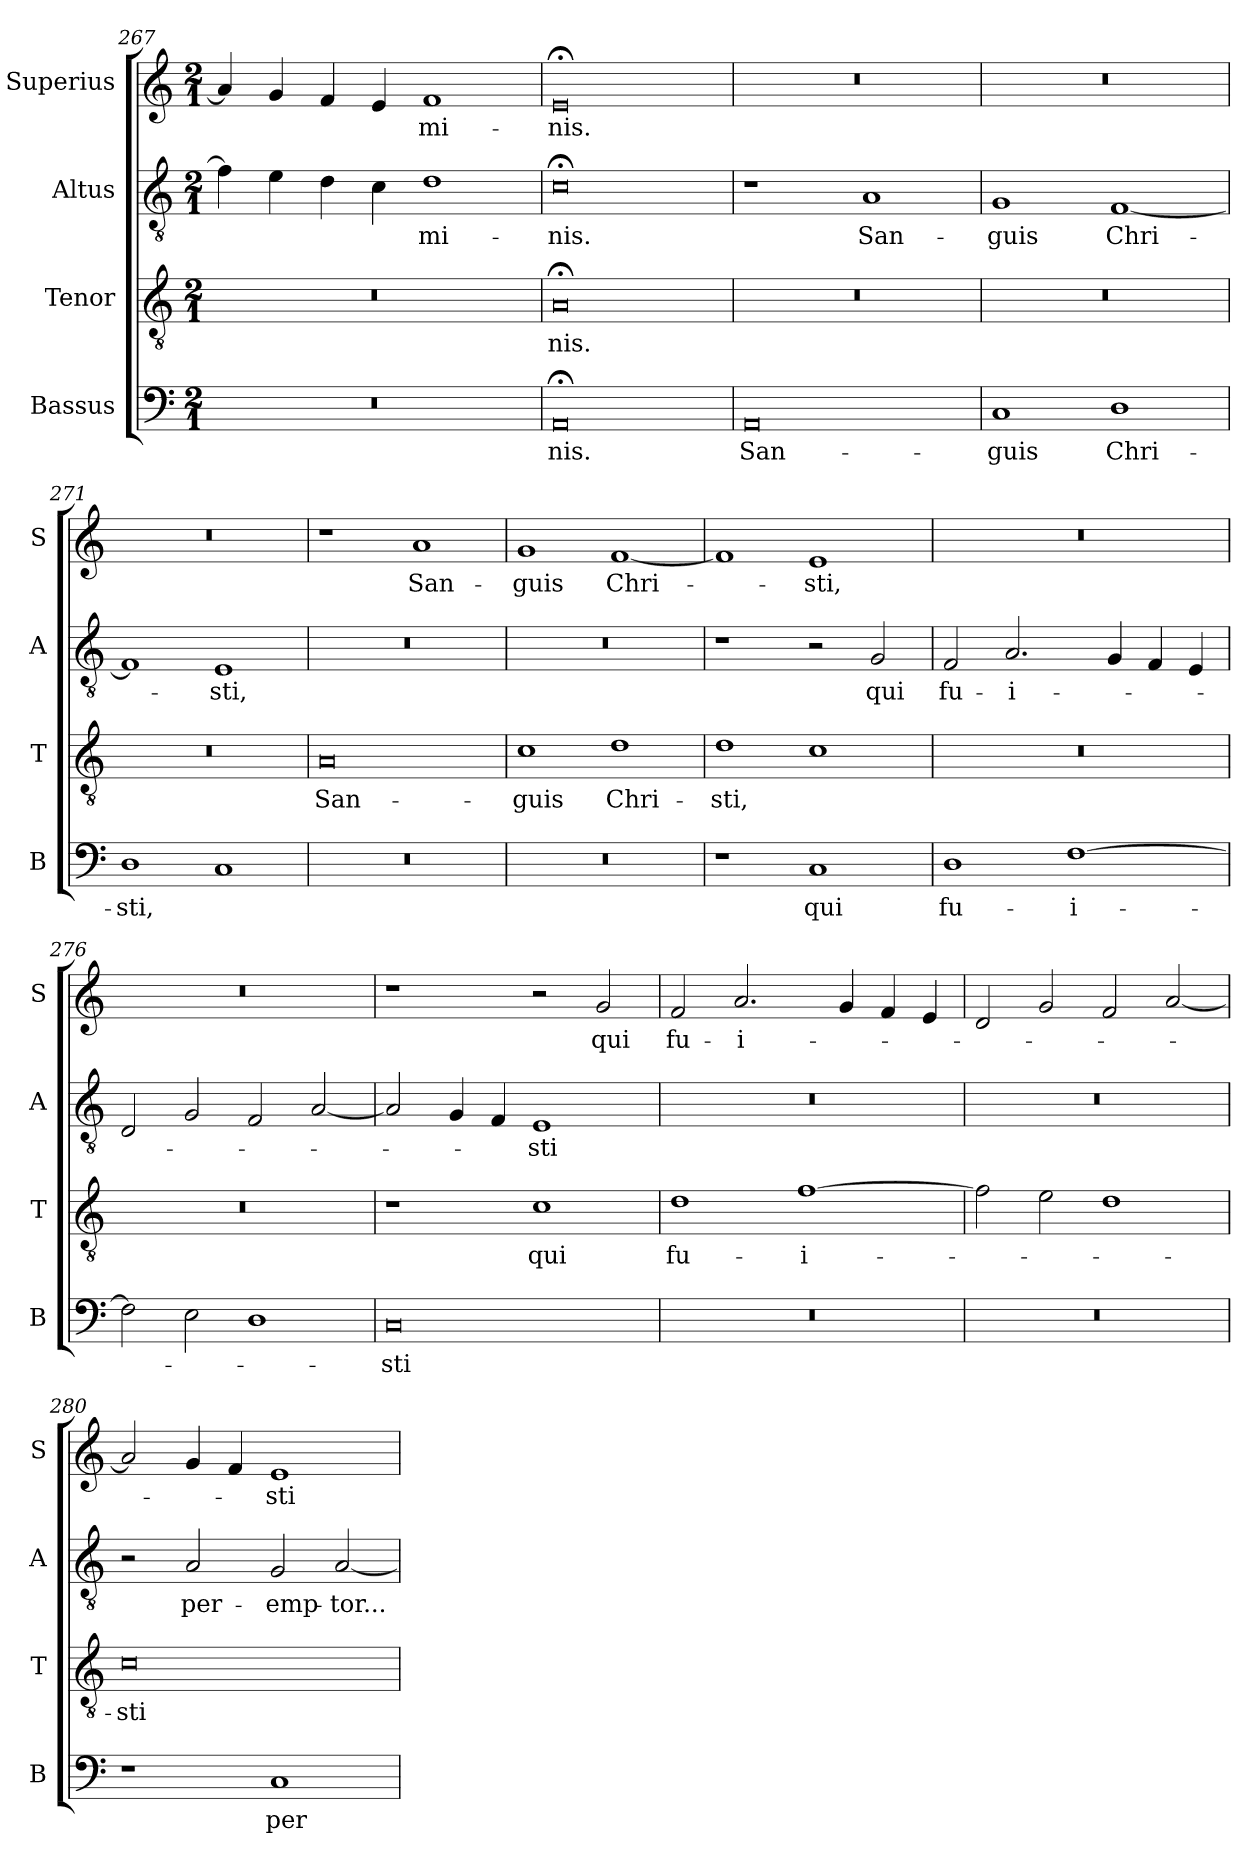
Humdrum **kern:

**kern	**text	**kern	**text	**kern	**text	**kern	**text
*part4	*part4	*part3	*part3	*part2	*part2	*part1	*part1
*staff4	*staff4	*staff3	*staff3	*staff2	*staff2	*staff1	*staff1
*I"Bassus	*	*I"Tenor	*	*I"Altus	*	*I"Superius	*
*I'B	*	*I'T	*	*I'A	*	*I'S	*
*clefF4	*	*clefGv2	*	*clefGv2	*	*clefG2	*
*k[]	*	*k[]	*	*k[]	*	*k[]	*
*M2/1	*	*M2/1	*	*M2/1	*	*M2/1	*
=267	=267	=267	=267	=267	=267	=267	=267
0r	.	0r	.	4f\]	.	4a/]	.
.	.	.	.	4e\	.	4g/	.
.	.	.	.	4d\	.	4f/	.
.	.	.	.	4c\	.	4e/	.
.	.	.	.	1d	-mi-	1f	-mi-
=268	=268	=268	=268	=268	=268	=268	=268
0AA;<	-nis.	0A;<	-nis.	0c;<	-nis.	0e;<	-nis.
=269	=269	=269	=269	=269	=269	=269	=269
0AA	San-	0r	.	1r	.	0r	.
.	.	.	.	1A	San-	.	.
=270	=270	=270	=270	=270	=270	=270	=270
1C	-guis	0r	.	1G	-guis	0r	.
1D	Chri-	.	.	[1F	Chri-	.	.
=271	=271	=271	=271	=271	=271	=271	=271
1D	-sti,	0r	.	1F]	.	0r	.
1C	.	.	.	1E	-sti,	.	.
=272	=272	=272	=272	=272	=272	=272	=272
0r	.	0A	San-	0r	.	1r	.
.	.	.	.	.	.	1a	San-
=273	=273	=273	=273	=273	=273	=273	=273
0r	.	1c	-guis	0r	.	1g	-guis
.	.	1d	Chri-	.	.	[1f	Chri-
=274	=274	=274	=274	=274	=274	=274	=274
1r	.	1d	-sti,	1r	.	1f]	.
1C	qui	1c	.	2r	.	1e	-sti,
.	.	.	.	2G/	qui	.	.
=275	=275	=275	=275	=275	=275	=275	=275
1D	fu-	0r	.	2F/	fu-	0r	.
.	.	.	.	2.A/	-i-	.	.
[1F	-i-	.	.	.	.	.	.
.	.	.	.	4G/	.	.	.
.	.	.	.	4F/	.	.	.
.	.	.	.	4E/	.	.	.
=276	=276	=276	=276	=276	=276	=276	=276
2F\]	.	0r	.	2D/	.	0r	.
2E\	.	.	.	2G/	.	.	.
1D	.	.	.	2F/	.	.	.
.	.	.	.	[2A/	.	.	.
=277	=277	=277	=277	=277	=277	=277	=277
0C	-sti	1r	.	2A/]	.	1r	.
.	.	.	.	4G/	.	.	.
.	.	.	.	4F/	.	.	.
.	.	1c	qui	1E	-sti	2r	.
.	.	.	.	.	.	2g/	qui
=278	=278	=278	=278	=278	=278	=278	=278
0r	.	1d	fu-	0r	.	2f/	fu-
.	.	.	.	.	.	2.a/	-i-
.	.	[1f	-i-	.	.	.	.
.	.	.	.	.	.	4g/	.
.	.	.	.	.	.	4f/	.
.	.	.	.	.	.	4e/	.
=279	=279	=279	=279	=279	=279	=279	=279
0r	.	2f\]	.	0r	.	2d/	.
.	.	2e\	.	.	.	2g/	.
.	.	1d	.	.	.	2f/	.
.	.	.	.	.	.	[2a/	.
=280	=280	=280	=280	=280	=280	=280	=280
1r	.	0c	-sti	2r	.	2a/]	.
.	.	.	.	2A/	per-	4g/	.
.	.	.	.	.	.	4f/	.
1C	per-	.	.	2G/	-emp-	1e	-sti
.	.	.	.	[2A/	-tor...	.	.
=	=	=	=	=	=	=	=
*-	*-	*-	*-	*-	*-	*-	*-
